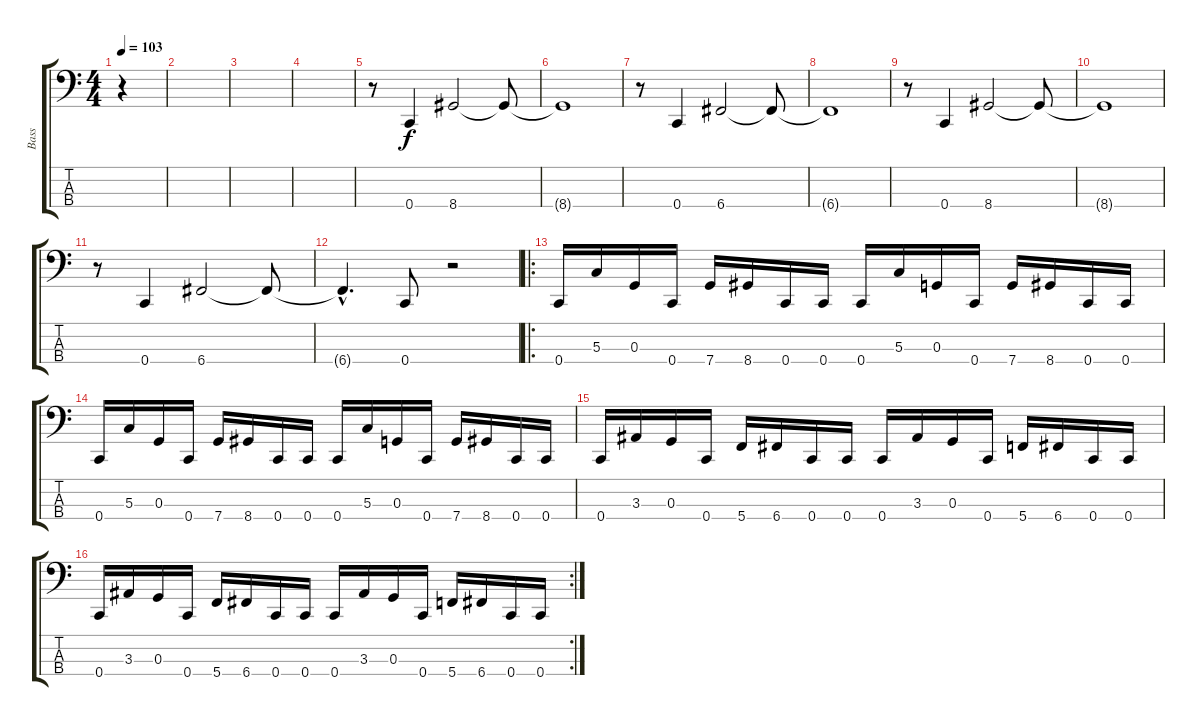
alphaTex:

\track ("Bass" "Bass") {instrument electricbassfinger}
\staff {score tabs}
\tuning (F2 C2 G1 C1) {hide}
\ts (4 4)
\tempo 103
\clef f4
\ks c
r.4{dy f instrument electricbassfinger} |
|
|
|
r.8 0.4.4 8.4.2 8.4{t}.8 |
8.4{t}.1 |
r.8 0.4.4 6.4.2 6.4{t}.8 |
6.4{t}.1 |
r.8 0.4.4 8.4.2 8.4{t}.8 |
8.4{t}.1 |
r.8 0.4.4 6.4.2 6.4{t}.8 |
6.4{hac t}.4{d} 0.4.8 r.2 |
\ro
0.4.16 5.3.16 0.3.16 0.4.16 7.4.16 8.4.16 0.4.16 0.4.16 0.4.16 5.3.16 0.3.16 0.4.16 7.4.16 8.4.16 0.4.16 0.4.16 |
0.4.16 5.3.16 0.3.16 0.4.16 7.4.16 8.4.16 0.4.16 0.4.16 0.4.16 5.3.16 0.3.16 0.4.16 7.4.16 8.4.16 0.4.16 0.4.16 |
0.4.16 3.3.16 0.3.16 0.4.16 5.4.16 6.4.16 0.4.16 0.4.16 0.4.16 3.3.16 0.3.16 0.4.16 5.4.16 6.4.16 0.4.16 0.4.16 |
\rc 2
0.4.16 3.3.16 0.3.16 0.4.16 5.4.16 6.4.16 0.4.16 0.4.16 0.4.16 3.3.16 0.3.16 0.4.16 5.4.16 6.4.16 0.4.16 0.4.16
